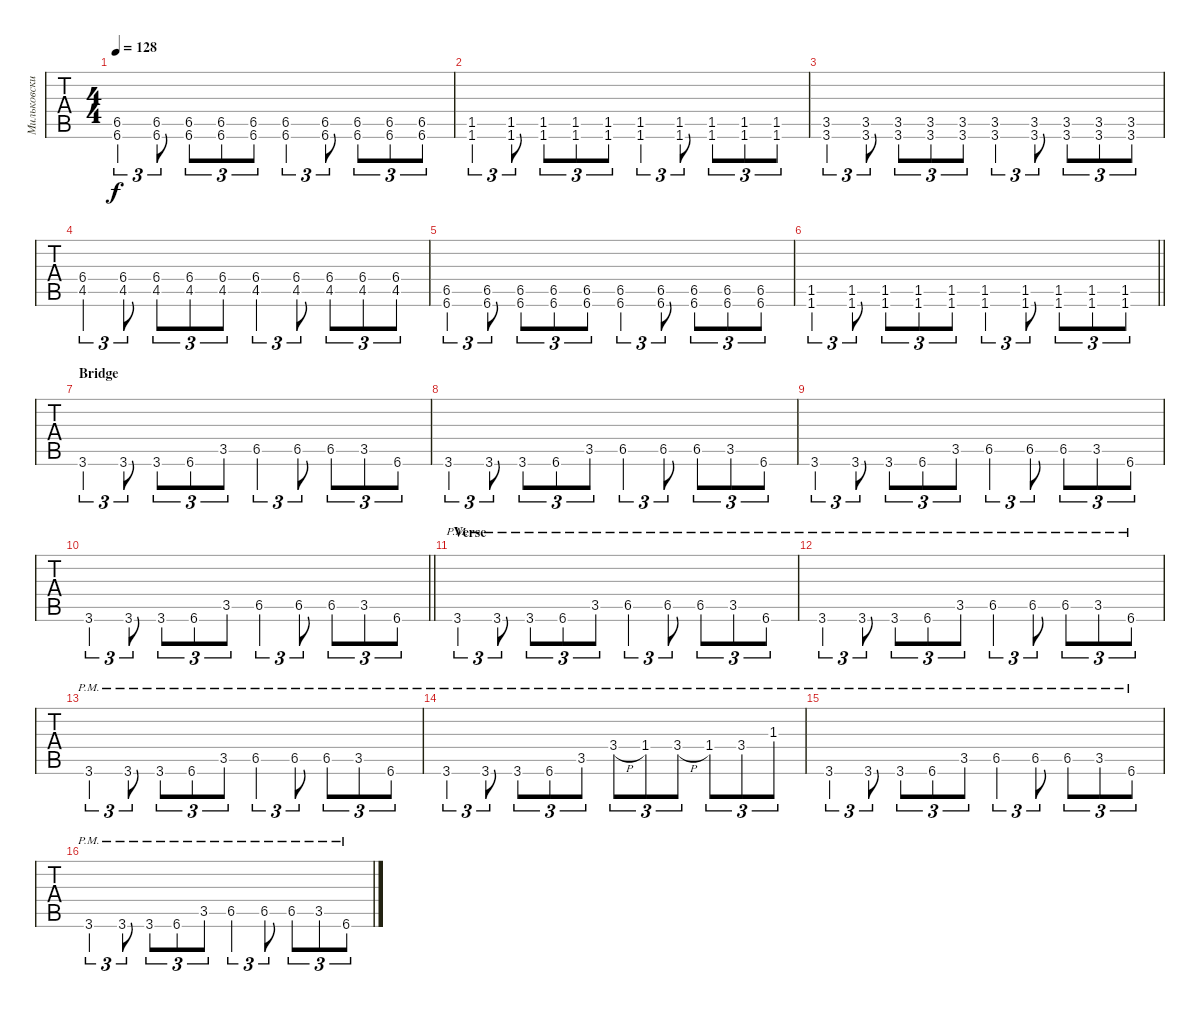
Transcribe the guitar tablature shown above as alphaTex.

\track ("Мильковский" "Мильковски") {instrument overdrivenguitar}
\staff {tabs}
\tuning (E4 B3 G3 D3 A2 D2) {hide}
\ts (4 4)
\tempo 128
\clef g2
\ks c
(6.5 6.6).4{tu (3 2) dy f} (6.5 6.6).8{tu (3 2)} (6.5 6.6).8{tu (3 2)} (6.5 6.6).8{tu (3 2)} (6.5 6.6).8{tu (3 2)} (6.5 6.6).4{tu (3 2)} (6.5 6.6).8{tu (3 2)} (6.5 6.6).8{tu (3 2)} (6.5 6.6).8{tu (3 2)} (6.5 6.6).8{tu (3 2)} |
(1.5 1.6).4{tu (3 2)} (1.5 1.6).8{tu (3 2)} (1.5 1.6).8{tu (3 2)} (1.5 1.6).8{tu (3 2)} (1.5 1.6).8{tu (3 2)} (1.5 1.6).4{tu (3 2)} (1.5 1.6).8{tu (3 2)} (1.5 1.6).8{tu (3 2)} (1.5 1.6).8{tu (3 2)} (1.5 1.6).8{tu (3 2)} |
(3.5 3.6).4{tu (3 2)} (3.5 3.6).8{tu (3 2)} (3.5 3.6).8{tu (3 2)} (3.5 3.6).8{tu (3 2)} (3.5 3.6).8{tu (3 2)} (3.5 3.6).4{tu (3 2)} (3.5 3.6).8{tu (3 2)} (3.5 3.6).8{tu (3 2)} (3.5 3.6).8{tu (3 2)} (3.5 3.6).8{tu (3 2)} |
(6.4 4.5).4{tu (3 2)} (6.4 4.5).8{tu (3 2)} (6.4 4.5).8{tu (3 2)} (6.4 4.5).8{tu (3 2)} (6.4 4.5).8{tu (3 2)} (6.4 4.5).4{tu (3 2)} (6.4 4.5).8{tu (3 2)} (6.4 4.5).8{tu (3 2)} (6.4 4.5).8{tu (3 2)} (6.4 4.5).8{tu (3 2)} |
(6.5 6.6).4{tu (3 2)} (6.5 6.6).8{tu (3 2)} (6.5 6.6).8{tu (3 2)} (6.5 6.6).8{tu (3 2)} (6.5 6.6).8{tu (3 2)} (6.5 6.6).4{tu (3 2)} (6.5 6.6).8{tu (3 2)} (6.5 6.6).8{tu (3 2)} (6.5 6.6).8{tu (3 2)} (6.5 6.6).8{tu (3 2)} |
\barLineRight lightlight
(1.5 1.6).4{tu (3 2)} (1.5 1.6).8{tu (3 2)} (1.5 1.6).8{tu (3 2)} (1.5 1.6).8{tu (3 2)} (1.5 1.6).8{tu (3 2)} (1.5 1.6).4{tu (3 2)} (1.5 1.6).8{tu (3 2)} (1.5 1.6).8{tu (3 2)} (1.5 1.6).8{tu (3 2)} (1.5 1.6).8{tu (3 2)} |
\section ("" "Bridge")
3.6.4{tu (3 2)} 3.6.8{tu (3 2)} 3.6.8{tu (3 2)} 6.6.8{tu (3 2)} 3.5.8{tu (3 2)} 6.5.4{tu (3 2)} 6.5.8{tu (3 2)} 6.5.8{tu (3 2)} 3.5.8{tu (3 2)} 6.6.8{tu (3 2)} |
3.6.4{tu (3 2)} 3.6.8{tu (3 2)} 3.6.8{tu (3 2)} 6.6.8{tu (3 2)} 3.5.8{tu (3 2)} 6.5.4{tu (3 2)} 6.5.8{tu (3 2)} 6.5.8{tu (3 2)} 3.5.8{tu (3 2)} 6.6.8{tu (3 2)} |
3.6.4{tu (3 2)} 3.6.8{tu (3 2)} 3.6.8{tu (3 2)} 6.6.8{tu (3 2)} 3.5.8{tu (3 2)} 6.5.4{tu (3 2)} 6.5.8{tu (3 2)} 6.5.8{tu (3 2)} 3.5.8{tu (3 2)} 6.6.8{tu (3 2)} |
\barLineRight lightlight
3.6.4{tu (3 2)} 3.6.8{tu (3 2)} 3.6.8{tu (3 2)} 6.6.8{tu (3 2)} 3.5.8{tu (3 2)} 6.5.4{tu (3 2)} 6.5.8{tu (3 2)} 6.5.8{tu (3 2)} 3.5.8{tu (3 2)} 6.6.8{tu (3 2)} |
\section ("" "Verse")
3.6{pm}.4{tu (3 2)} 3.6{pm}.8{tu (3 2)} 3.6{pm}.8{tu (3 2)} 6.6{pm}.8{tu (3 2)} 3.5{pm}.8{tu (3 2)} 6.5{pm}.4{tu (3 2)} 6.5{pm}.8{tu (3 2)} 6.5{pm}.8{tu (3 2)} 3.5{pm}.8{tu (3 2)} 6.6{pm}.8{tu (3 2)} |
3.6{pm}.4{tu (3 2)} 3.6{pm}.8{tu (3 2)} 3.6{pm}.8{tu (3 2)} 6.6{pm}.8{tu (3 2)} 3.5{pm}.8{tu (3 2)} 6.5{pm}.4{tu (3 2)} 6.5{pm}.8{tu (3 2)} 6.5{pm}.8{tu (3 2)} 3.5{pm}.8{tu (3 2)} 6.6{pm}.8{tu (3 2)} |
3.6{pm}.4{tu (3 2)} 3.6{pm}.8{tu (3 2)} 3.6{pm}.8{tu (3 2)} 6.6{pm}.8{tu (3 2)} 3.5{pm}.8{tu (3 2)} 6.5{pm}.4{tu (3 2)} 6.5{pm}.8{tu (3 2)} 6.5{pm}.8{tu (3 2)} 3.5{pm}.8{tu (3 2)} 6.6{pm}.8{tu (3 2)} |
3.6{pm}.4{tu (3 2)} 3.6{pm}.8{tu (3 2)} 3.6{pm}.8{tu (3 2)} 6.6{pm}.8{tu (3 2)} 3.5{pm}.8{tu (3 2)} 3.4{h pm}.8{tu (3 2)} 1.4{pm}.8{tu (3 2)} 3.4{h pm}.8{tu (3 2)} 1.4{pm}.8{tu (3 2)} 3.4{pm}.8{tu (3 2)} 1.3{pm}.8{tu (3 2)} |
3.6{pm}.4{tu (3 2)} 3.6{pm}.8{tu (3 2)} 3.6{pm}.8{tu (3 2)} 6.6{pm}.8{tu (3 2)} 3.5{pm}.8{tu (3 2)} 6.5{pm}.4{tu (3 2)} 6.5{pm}.8{tu (3 2)} 6.5{pm}.8{tu (3 2)} 3.5{pm}.8{tu (3 2)} 6.6{pm}.8{tu (3 2)} |
3.6{pm}.4{tu (3 2)} 3.6{pm}.8{tu (3 2)} 3.6{pm}.8{tu (3 2)} 6.6{pm}.8{tu (3 2)} 3.5{pm}.8{tu (3 2)} 6.5{pm}.4{tu (3 2)} 6.5{pm}.8{tu (3 2)} 6.5{pm}.8{tu (3 2)} 3.5{pm}.8{tu (3 2)} 6.6{pm}.8{tu (3 2)}
